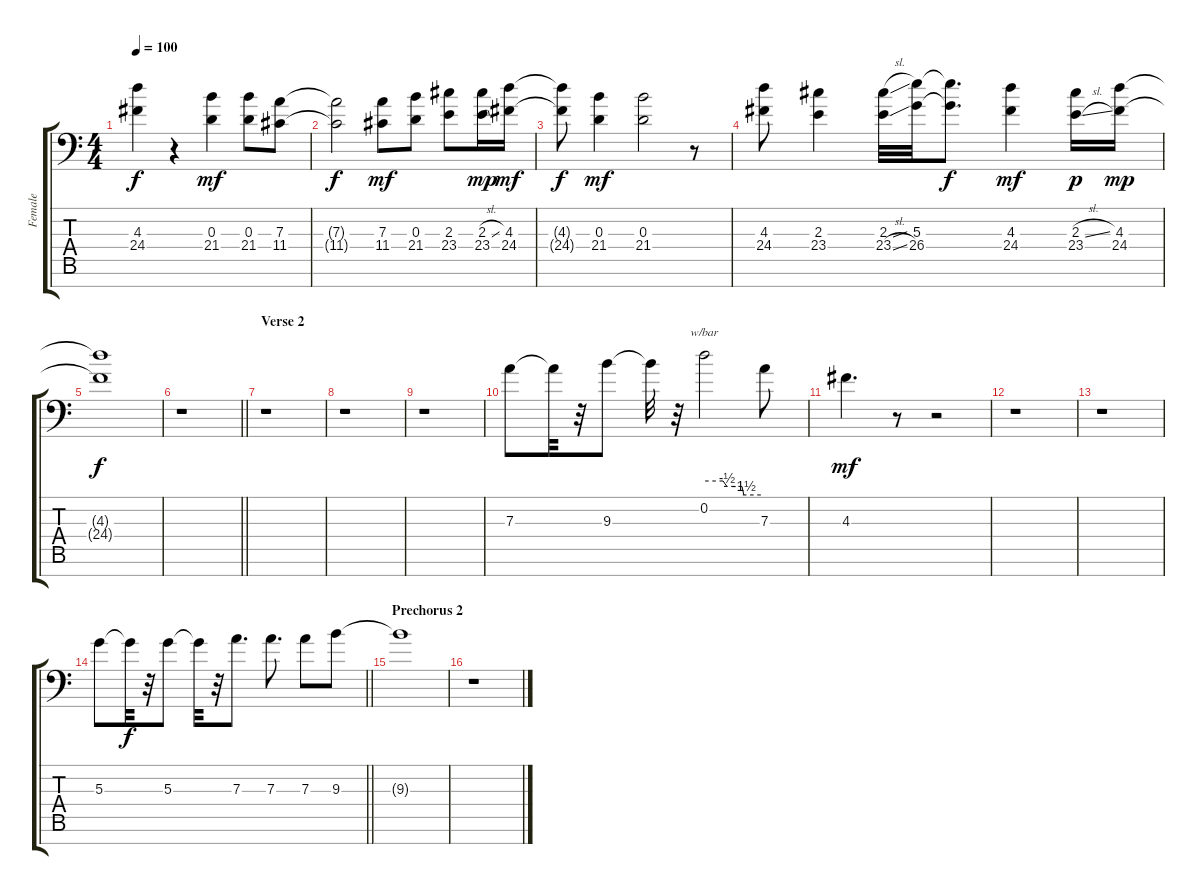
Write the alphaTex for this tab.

\track ("Female" "Female") {instrument flute}
\staff {score tabs}
\tuning (D6 D5 D4 D3 D2 D1 D0) {hide}
\ts (4 4)
\tempo 100
\clef f4
\ks c
(4.3{t} 24.4{t}).4{dy f} r.4 (0.3 21.4).4{dy mf} (0.3 21.4).8 (7.3 11.4).8 |
(7.3{t} 11.4{t}).2{dy f} (7.3 11.4).8{dy mf} (0.3 21.4).8 (2.3 23.4).8 (2.3{sl} 23.4).16{dy mp} (4.3 24.4).16{dy mf} |
(4.3{t} 24.4{t}).8{dy f} (0.3 21.4).4{dy mf} (0.3 21.4).2 r.8 |
(4.3 24.4).8 (2.3 23.4).4 (2.3{sl} 23.4{sl}).32 (5.3 26.4).32 (5.3{t} 26.4{t}).8{d dy f} (4.3 24.4).4{dy mf} (2.3{sl} 23.4).16{dy p} (4.3 24.4).16{dy mp} |
(4.3{t} 24.4{t}).1{dy f} |
\barLineRight lightlight
r.1 |
\section ("" "Verse 2")
r.1 |
r.1 |
r.1 |
7.3.8 7.3{t}.32 r.32 9.3.8 9.3{t}.32 r.32 0.2.2{tbe (custom default 0 0 20 0 24 -2 40 -2 42 -6 60 -6)} 7.3.8 |
4.3.4{d dy mf} r.8 r.2 |
r.1 |
r.1 |
\barLineRight lightlight
5.3.8 5.3{t}.32{dy f} r.32 5.3.8 5.3{t}.32 r.32 7.3.8{d} 7.3.8{d} 7.3.8 9.3.8 |
\section ("" "Prechorus 2")
9.3{t}.1 |
r.1
